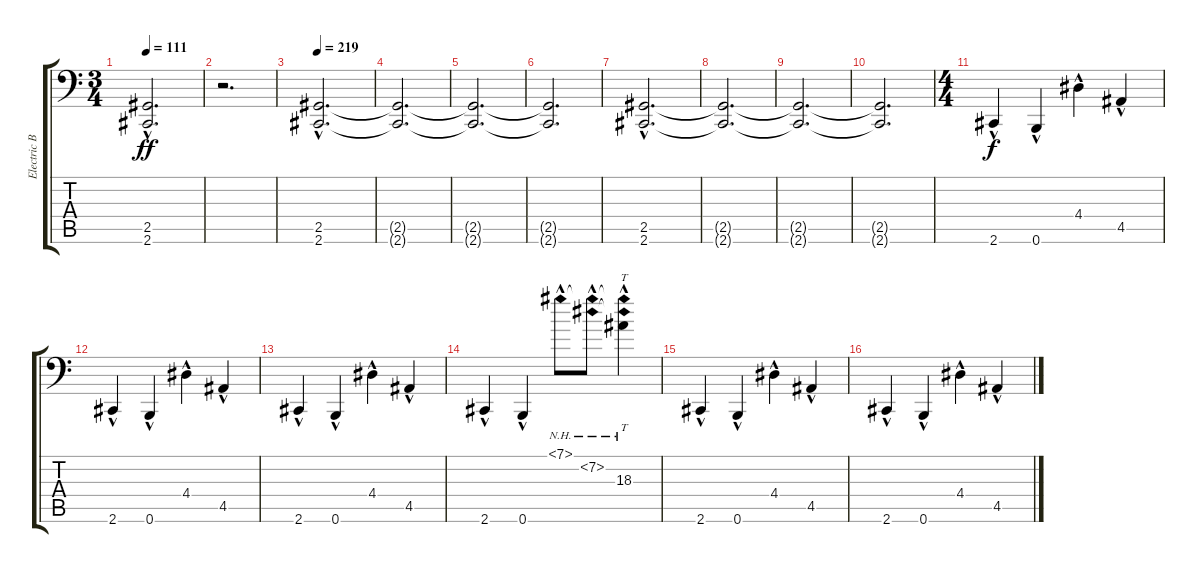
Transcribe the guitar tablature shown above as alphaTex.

\track ("Electric Bass" "Electric B") {instrument electricbassfinger}
\staff {score tabs}
\tuning (Db3 Ab2 E2 B1 Gb1 B0) {hide}
\ts (3 4)
\tempo 111
\clef f4
\ks c
(2.5{hac} 2.6{hac}).2{d dy ff} |
r.2{d} |
\tempo 219
(2.5{hac} 2.6{hac}).2{d} |
(2.5{t} 2.6{t}).2{d} |
(2.5{t} 2.6{t}).2{d} |
(2.5{t} 2.6{t}).2{d} |
(2.5{hac} 2.6{hac}).2{d} |
(2.5{t} 2.6{t}).2{d} |
(2.5{t} 2.6{t}).2{d} |
(2.5{t} 2.6{t}).2{d} |
\ts (4 4)
2.6{hac}.4{dy f} 0.6{hac}.4 4.4{hac}.4 4.5{hac}.4 |
2.6{hac}.4 0.6{hac}.4 4.4{hac}.4 4.5{hac}.4 |
2.6{hac}.4 0.6{hac}.4 4.4{hac}.4 4.5{hac}.4 |
2.6{hac}.4 0.6{hac}.4 7.1{nh hac}.8 (7.1{nh t} 7.2{nh hac}).8 (7.1{nh t} 7.2{nh t} 18.3{hac}).4{tt} |
2.6{hac}.4 0.6{hac}.4 4.4{hac}.4 4.5{hac}.4 |
2.6{hac}.4 0.6{hac}.4 4.4{hac}.4 4.5{hac}.4
